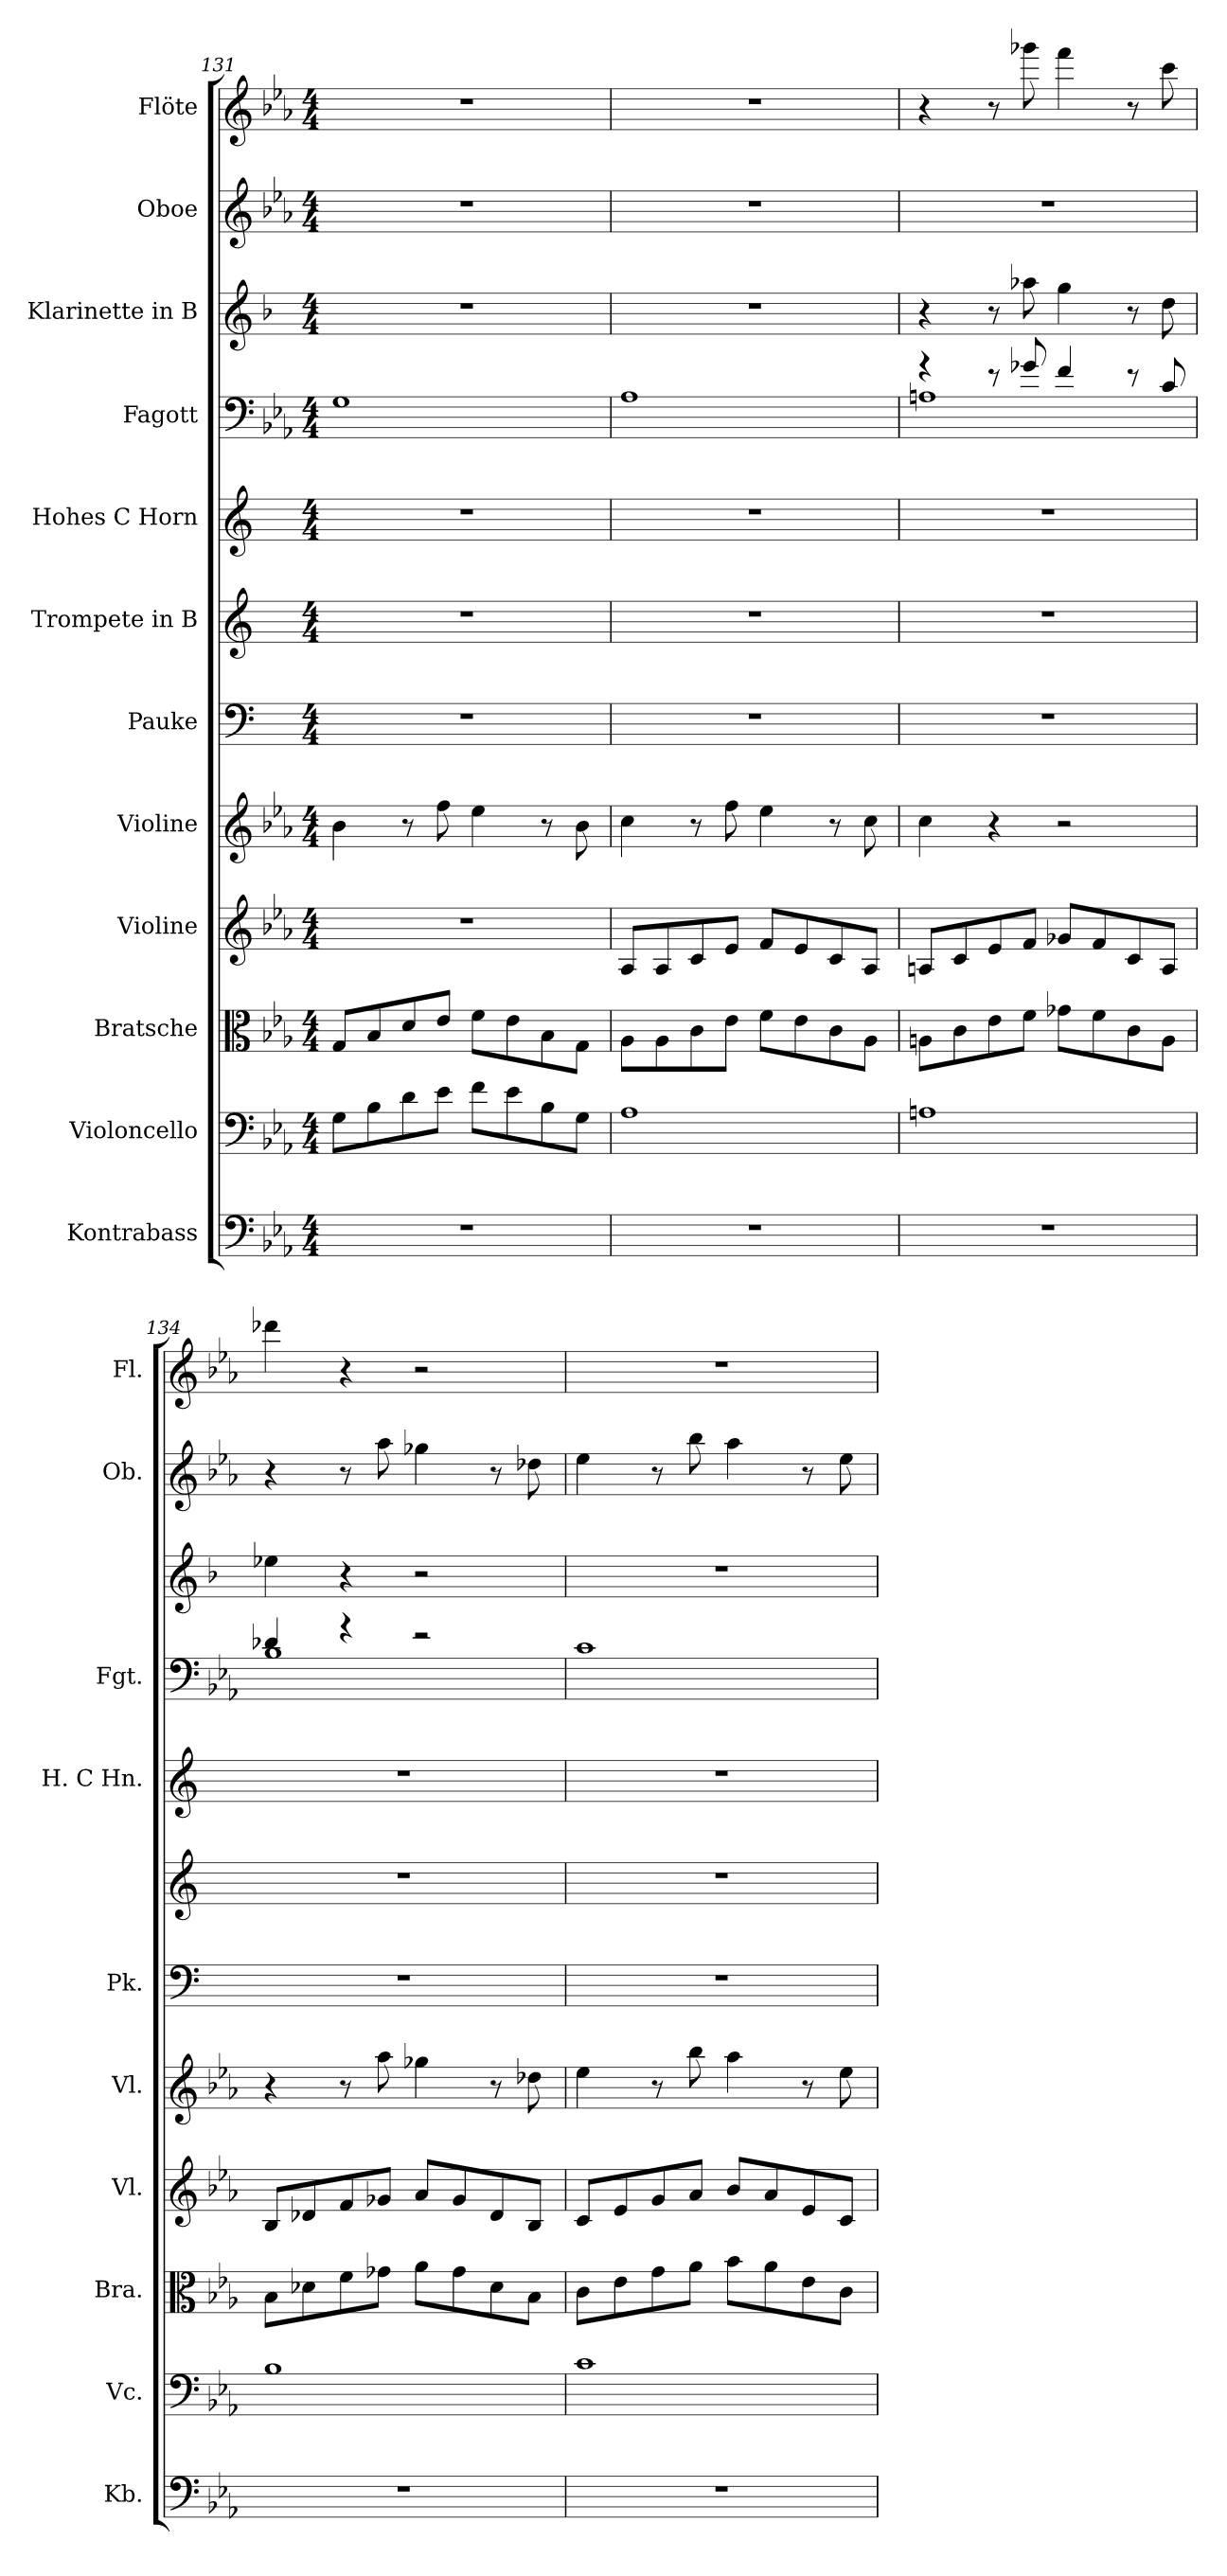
**kern	**kern	**kern	**kern	**kern	**kern	**kern	**kern	**kern	**kern	**kern	**kern
*part12	*part11	*part10	*part9	*part8	*part7	*part6	*part5	*part4	*part3	*part2	*part1
*staff12	*staff11	*staff10	*staff9	*staff8	*staff7	*staff6	*staff5	*staff4	*staff3	*staff2	*staff1
*I"Kontrabass	*I"Violoncello	*I"Bratsche	*I"Violine	*I"Violine	*I"Pauke	*I"Trompete in B	*I"Hohes C Horn	*I"Fagott	*I"Klarinette in B	*I"Oboe	*I"Flöte
*I'Kb.	*I'Vc.	*I'Bra.	*I'Vl.	*I'Vl.	*I'Pk.	*	*I'H. C Hn.	*I'Fgt.	*	*I'Ob.	*I'Fl.
*clefF4	*clefF4	*clefC3	*clefG2	*clefG2	*clefF4	*clefG2	*clefG2	*clefF4	*clefG2	*clefG2	*clefG2
*ITrd7c12	*	*	*	*	*	*ITrd1c2	*ITrd7c12	*	*ITrd1c2	*	*
*k[b-e-a-]	*k[b-e-a-]	*k[b-e-a-]	*k[b-e-a-]	*k[b-e-a-]	*k[]	*k[b-e-]	*k[]	*k[b-e-a-]	*k[b-e-a-]	*k[b-e-a-]	*k[b-e-a-]
*M4/4	*M4/4	*M4/4	*M4/4	*M4/4	*M4/4	*M4/4	*M4/4	*M4/4	*M4/4	*M4/4	*M4/4
=131	=131	=131	=131	=131	=131	=131	=131	=131	=131	=131	=131
1r	8G\L	8G/L	1r	4b-\	1r	1r	1r	1G	1r	1r	1r
.	8B-\	8B-/	.	.	.	.	.	.	.	.	.
.	8d\	8d/	.	8r	.	.	.	.	.	.	.
.	8e-\J	8e-/J	.	8ff\	.	.	.	.	.	.	.
.	8f\L	8f\L	.	4ee-\	.	.	.	.	.	.	.
.	8e-\	8e-\	.	.	.	.	.	.	.	.	.
.	8B-\	8B-\	.	8r	.	.	.	.	.	.	.
.	8G\J	8G\J	.	8b-\	.	.	.	.	.	.	.
=132	=132	=132	=132	=132	=132	=132	=132	=132	=132	=132	=132
1r	1A-	8A-\L	8A-/L	4cc\	1r	1r	1r	1A-	1r	1r	1r
.	.	8A-\	8A-/	.	.	.	.	.	.	.	.
.	.	8c\	8c/	8r	.	.	.	.	.	.	.
.	.	8e-\J	8e-/J	8ff\	.	.	.	.	.	.	.
.	.	8f\L	8f/L	4ee-\	.	.	.	.	.	.	.
.	.	8e-\	8e-/	.	.	.	.	.	.	.	.
.	.	8c\	8c/	8r	.	.	.	.	.	.	.
.	.	8A-\J	8A-/J	8cc\	.	.	.	.	.	.	.
=133	=133	=133	=133	=133	=133	=133	=133	=133	=133	=133	=133
*	*	*	*	*	*	*	*	*^	*	*	*
1r	1An	8An\L	8An/L	4cc\	1r	1r	1r	4r	1An	4r	1r	4r
.	.	8c\	8c/	.	.	.	.	.	.	.	.	.
.	.	8e-\	8e-/	4r	.	.	.	8r	.	8r	.	8r
.	.	8f\J	8f/J	.	.	.	.	8g-X/	.	8gg-X\	.	8ggg-X\
.	.	8g-X\L	8g-X/L	2r	.	.	.	4f/	.	4ff\	.	4fff\
.	.	8f\	8f/	.	.	.	.	.	.	.	.	.
.	.	8c\	8c/	.	.	.	.	8r	.	8r	.	8r
.	.	8A\J	8A/J	.	.	.	.	8c/	.	8cc\	.	8ccc\
!!LO:PB:g=z
=134	=134	=134	=134	=134	=134	=134	=134	=134	=134	=134	=134	=134
1r	1B-	8B-\L	8B-/L	4r	1r	1r	1r	4d-X/	1B-	4dd-X\	4r	4ddd-X\
.	.	8d-X\	8d-X/	.	.	.	.	.	.	.	.	.
.	.	8f\	8f/	8r	.	.	.	4r	.	4r	8r	4r
.	.	8g-X\J	8g-X/J	8aa-\	.	.	.	.	.	.	8aa-\	.
.	.	8a-\L	8a-/L	4gg-X\	.	.	.	2r	.	2r	4gg-X\	2r
.	.	8g-\	8g-/	.	.	.	.	.	.	.	.	.
.	.	8d-\	8d-/	8r	.	.	.	.	.	.	8r	.
.	.	8B-\J	8B-/J	8dd-X\	.	.	.	.	.	.	8dd-X\	.
*	*	*	*	*	*	*	*	*v	*v	*	*	*
=135	=135	=135	=135	=135	=135	=135	=135	=135	=135	=135	=135
1r	1c	8c\L	8c/L	4ee-\	1r	1r	1r	1c	1r	4ee-\	1r
.	.	8e-\	8e-/	.	.	.	.	.	.	.	.
.	.	8g\	8g/	8r	.	.	.	.	.	8r	.
.	.	8a-\J	8a-/J	8bb-\	.	.	.	.	.	8bb-\	.
.	.	8b-\L	8b-/L	4aa-\	.	.	.	.	.	4aa-\	.
.	.	8a-\	8a-/	.	.	.	.	.	.	.	.
.	.	8e-\	8e-/	8r	.	.	.	.	.	8r	.
.	.	8c\J	8c/J	8ee-\	.	.	.	.	.	8ee-\	.
=	=	=	=	=	=	=	=	=	=	=	=
*-	*-	*-	*-	*-	*-	*-	*-	*-	*-	*-	*-
